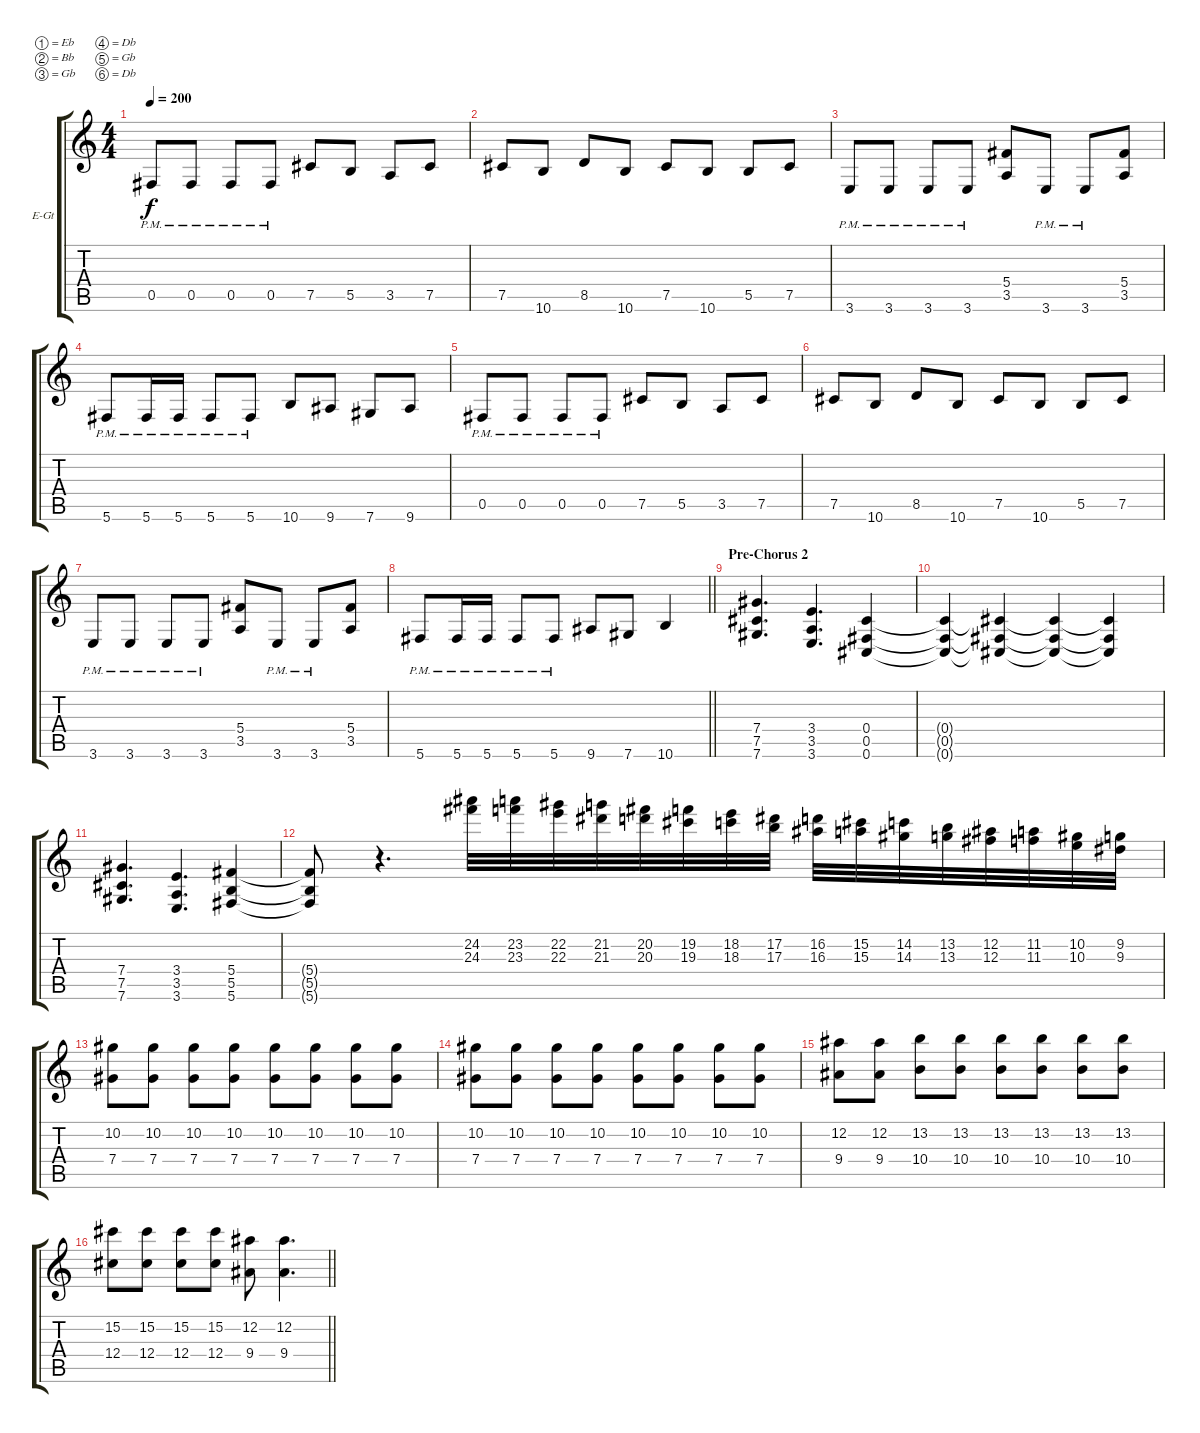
\bracketExtendMode groupsimilarinstruments
\firstSystemTrackNameOrientation horizontal
\otherSystemsTrackNameOrientation horizontal
\track ("Jake" "E-Gt") {instrument distortionguitar}
\staff {score tabs}
\tuning (Eb4 Bb3 Gb3 Db3 Gb2 Db2)
\ts (4 4)
\tempo 200
\clef g2
\ks c
0.5{pm}.8{dy f} 0.5{pm}.8 0.5{pm}.8 0.5{pm}.8 7.5.8 5.5.8 3.5.8 7.5.8 |
7.5.8 10.6.8 8.5.8 10.6.8 7.5.8 10.6.8 5.5.8 7.5.8 |
3.6{pm}.8 3.6{pm}.8 3.6{pm}.8 3.6{pm}.8 (5.4 3.5).8 3.6{pm}.8 3.6{pm}.8 (5.4 3.5).8 |
5.6{pm}.8 5.6{pm}.16 5.6{pm}.16 5.6{pm}.8 5.6{pm}.8 10.6.8 9.6.8 7.6.8 9.6.8 |
0.5{pm}.8 0.5{pm}.8 0.5{pm}.8 0.5{pm}.8 7.5.8 5.5.8 3.5.8 7.5.8 |
7.5.8 10.6.8 8.5.8 10.6.8 7.5.8 10.6.8 5.5.8 7.5.8 |
3.6{pm}.8 3.6{pm}.8 3.6{pm}.8 3.6{pm}.8 (5.4 3.5).8 3.6{pm}.8 3.6{pm}.8 (5.4 3.5).8 |
\barLineRight lightlight
5.6{pm}.8 5.6{pm}.16 5.6{pm}.16 5.6{pm}.8 5.6{pm}.8 9.6.8 7.6.8 10.6.4 |
\section ("" "Pre-Chorus 2")
(7.4 7.5 7.6).4{d} (3.4 3.5 3.6).4{d} (0.4 0.5 0.6).4 |
(0.4{t} 0.5{t} 0.6{t}).4 (0.4{t} 0.5{t} 0.6{t}).4 (0.4{t} 0.5{t} 0.6{t}).4 (0.4{t} 0.5{t} 0.6{t}).4 |
(7.4 7.5 7.6).4{d} (3.4 3.5 3.6).4{d} (5.4 5.5 5.6).4 |
(5.4{t} 5.5{t} 5.6{t}).8 r.4{d} (24.2 24.3).32 (23.2 23.3).32 (22.2 22.3).32 (21.2 21.3).32 (20.2 20.3).32 (19.2 19.3).32 (18.2 18.3).32 (17.2 17.3).32 (16.2 16.3).32 (15.2 15.3).32 (14.2 14.3).32 (13.2 13.3).32 (12.2 12.3).32 (11.2 11.3).32 (10.2 10.3).32 (9.2 9.3).32 |
(10.2 7.4).8 (10.2 7.4).8 (10.2 7.4).8 (10.2 7.4).8 (10.2 7.4).8 (10.2 7.4).8 (10.2 7.4).8 (10.2 7.4).8 |
(10.2 7.4).8 (10.2 7.4).8 (10.2 7.4).8 (10.2 7.4).8 (10.2 7.4).8 (10.2 7.4).8 (10.2 7.4).8 (10.2 7.4).8 |
(12.2 9.4).8 (12.2 9.4).8 (13.2 10.4).8 (13.2 10.4).8 (13.2 10.4).8 (13.2 10.4).8 (13.2 10.4).8 (13.2 10.4).8 |
\barLineRight lightlight
(15.2 12.4).8 (15.2 12.4).8 (15.2 12.4).8 (15.2 12.4).8 (12.2 9.4).8 (12.2 9.4).4{d}
